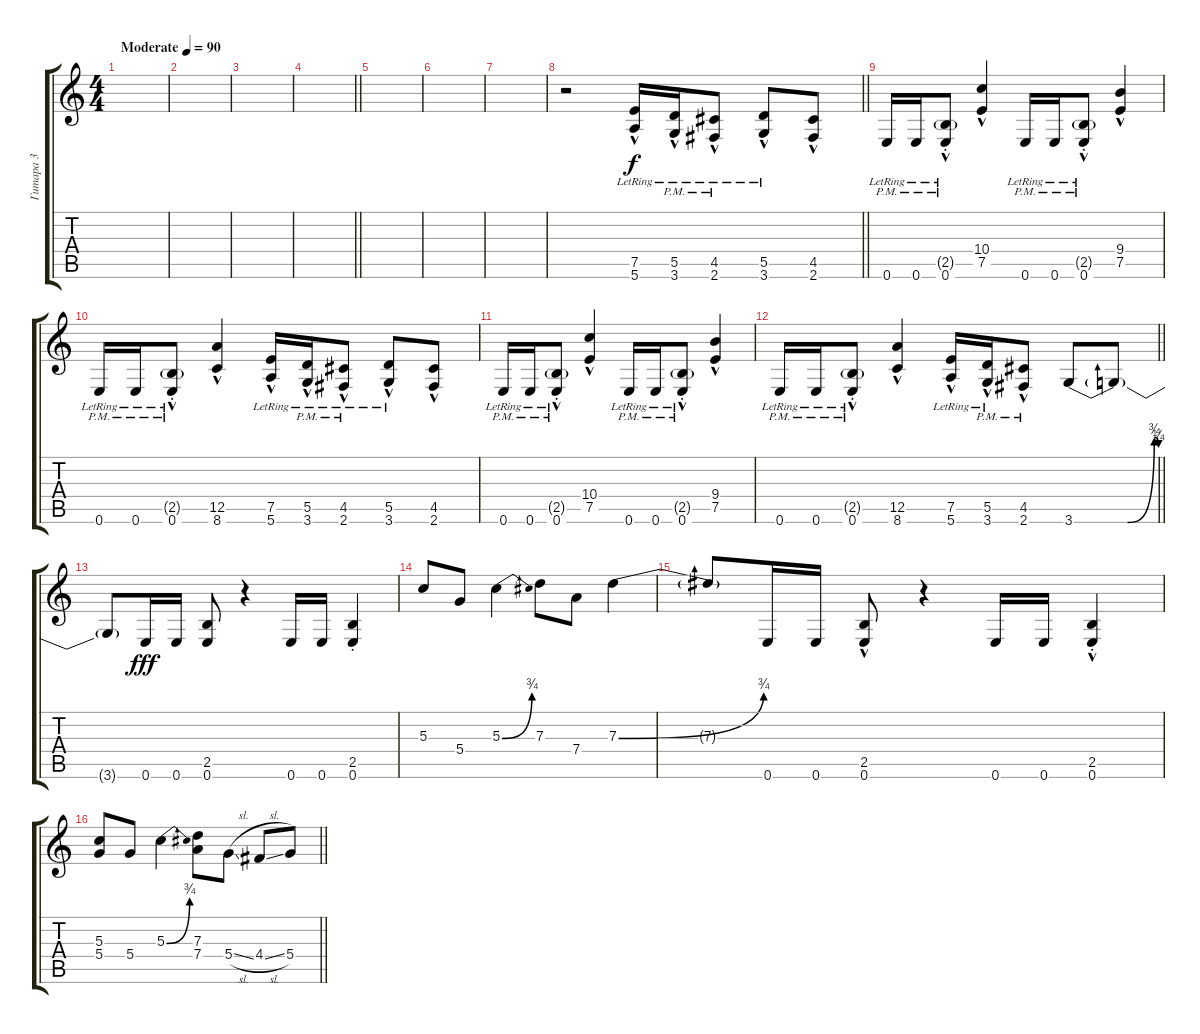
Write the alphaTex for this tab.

\track ("Гитара 3" "Гитара 3") {instrument distortionguitar}
\staff {score tabs}
\tuning (E4 B3 G3 D3 A2 E2) {hide}
\ts (4 4)
\tempo (90 "Moderate")
\clef g2
\ks c
|
|
|
\barLineRight lightlight
|
|
|
|
\barLineRight lightlight
r.2 (7.5{hac lr} 5.6{hac lr}).16 (5.5{hac pm lr} 3.6{hac pm lr}).16 (4.5{hac pm lr} 2.6{hac pm lr}).8 (5.5{hac lr} 3.6{hac lr}).8 (4.5{hac} 2.6{hac}).8 |
\section ("" "")
0.6{pm lr}.16 0.6{pm lr}.16 (2.5{g st lr} 0.6{hac pm st lr}).8 (10.4{hac} 7.5{hac}).4 0.6{pm lr}.16 0.6{pm lr}.16 (2.5{g st lr} 0.6{hac pm st lr}).8 (9.4{hac} 7.5{hac}).4 |
0.6{pm lr}.16 0.6{pm lr}.16 (2.5{g pm st lr} 0.6{hac pm st lr}).8 (12.5{hac} 8.6).4 (7.5{hac lr} 5.6{hac lr}).16 (5.5{hac pm lr} 3.6{hac pm lr}).16 (4.5{hac pm lr} 2.6{hac pm lr}).8 (5.5{hac lr} 3.6{hac lr}).8 (4.5{hac} 2.6{hac}).8 |
0.6{pm lr}.16 0.6{pm lr}.16 (2.5{g st lr} 0.6{hac pm st lr}).8 (10.4{hac} 7.5{hac}).4 0.6{pm lr}.16 0.6{pm lr}.16 (2.5{g st lr} 0.6{hac pm st lr}).8 (9.4{hac} 7.5{hac}).4 |
\barLineRight lightlight
0.6{pm lr}.16 0.6{pm lr}.16 (2.5{g pm st lr} 0.6{hac pm st lr}).8 (12.5{hac} 8.6).4 (7.5{hac lr} 5.6{hac lr}).16 (5.5{hac pm lr} 3.6{hac pm lr}).16 (4.5{hac pm} 2.6{hac pm}).8 3.6{be (custom 0 0 25 0 38 0 57 3 60 1)}.8{dy f} 3.6{t}.8 |
\section ("" "")
3.6{t}.8 0.6.16{dy fff} 0.6.16 (2.5 0.6).8 r.4 0.6.16 0.6.16 (2.5{st} 0.6{st}).4 |
5.3.8 5.4.8 5.3{be (bend 0 0 60 3)}.4 7.3.8 7.4.8 7.3{be (bend 0 0 60 3)}.4 |
7.3{t}.8 0.6.16 0.6.16 (2.5{hac} 0.6{hac}).8 r.4 0.6.16 0.6.16 (2.5{hac st} 0.6{hac st}).4 |
\barLineRight lightlight
(5.3 5.4).8 5.4.8 5.3{be (bend 0 0 60 3)}.4 (7.3 7.4).8 5.4{sl}.8 4.4{sl}.8 5.4{sl}.8
